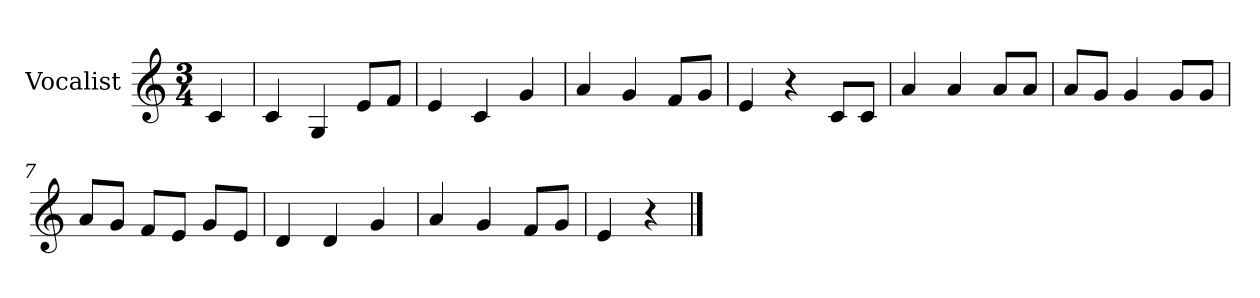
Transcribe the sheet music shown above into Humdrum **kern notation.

**kern
*part1
*staff1
*I"Vocalist
*k[]
*C:
*M3/4
=
4c
=1
4c
4G
8eL
8fJ
=2
4e
4c
4g
=3
4a
4g
8fL
8gJ
=4
4e
4r
8cL
8cJ
=5
4a
4a
8aL
8aJ
=6
8aL
8gJ
4g
8gL
8gJ
=7
8aL
8gJ
8fL
8eJ
8gL
8eJ
=8
4d
4d
4g
=9
4a
4g
8fL
8gJ
=10
4e
4r
==
*-
